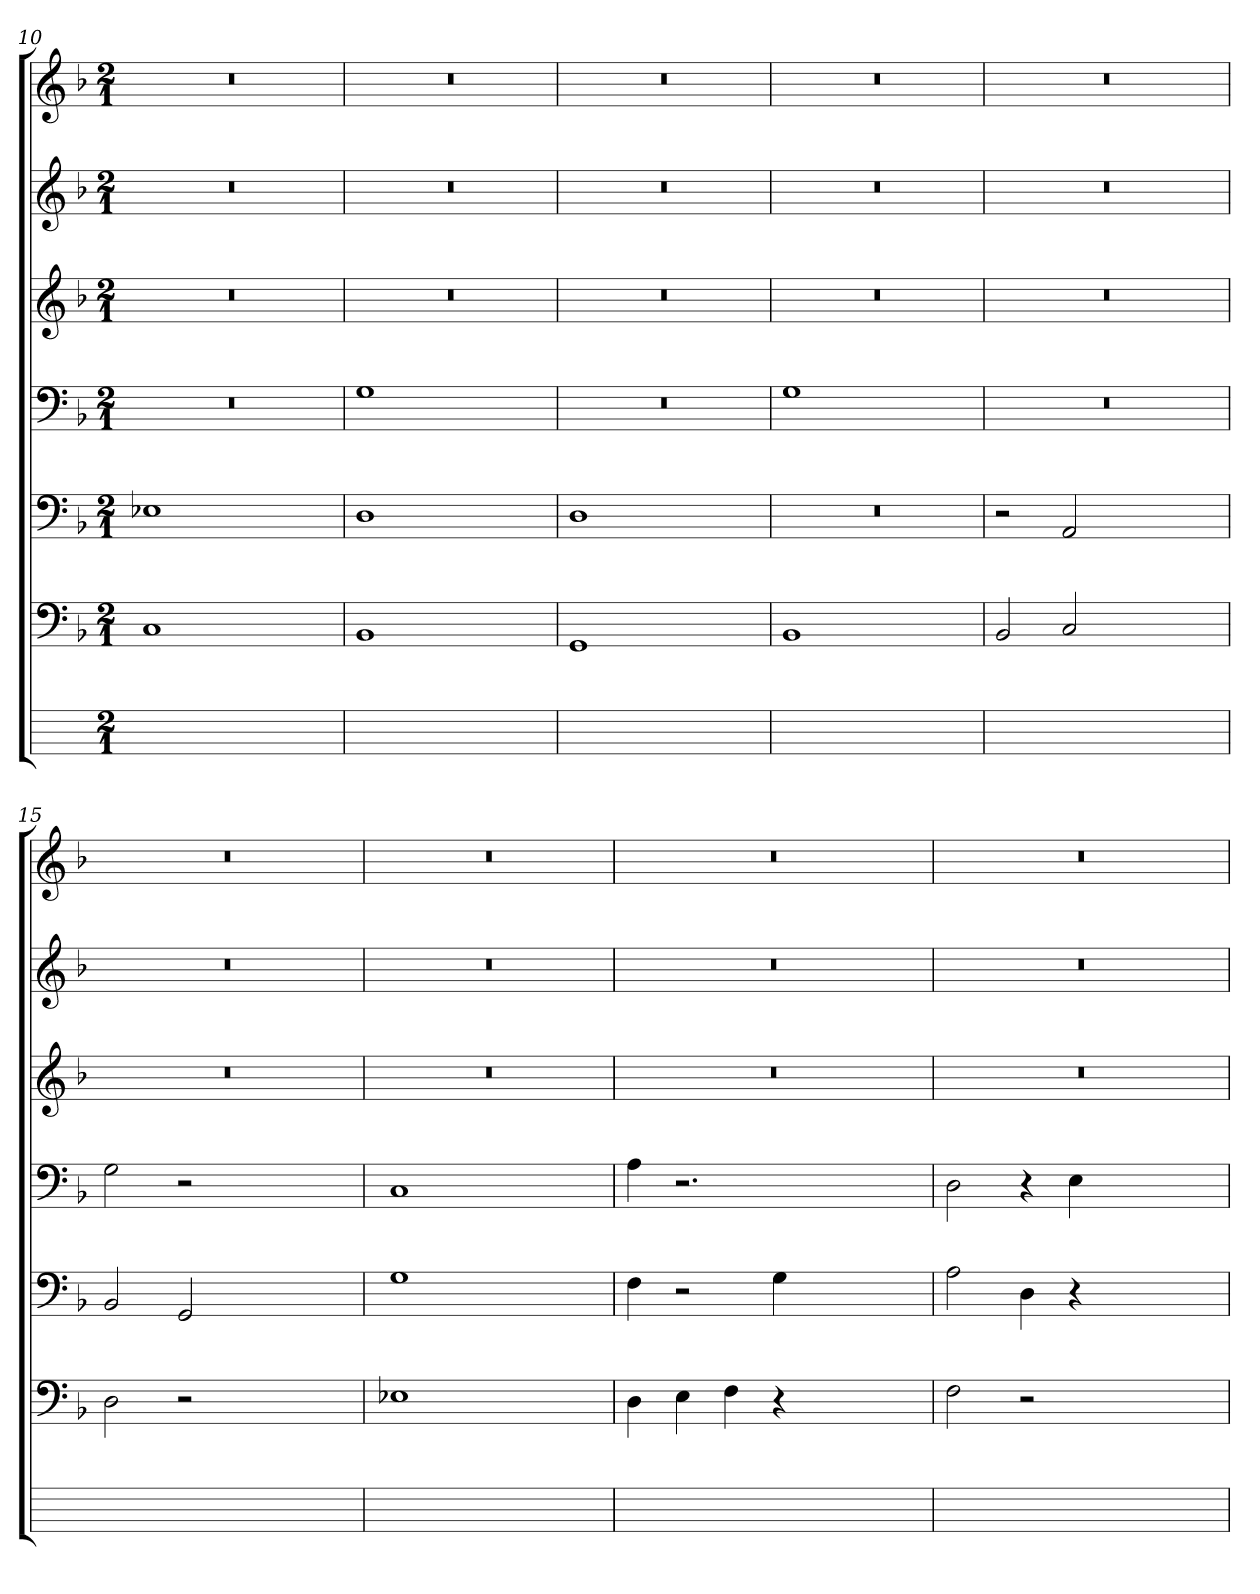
**kern	**kern	**kern	**kern	**kern	**kern	**kern
*part7	*part6	*part5	*part4	*part3	*part2	*part1
*staff7	*staff6	*staff5	*staff4	*staff3	*staff2	*staff1
*	*clefF4	*clefF4	*clefF4	*clefG2	*clefG2	*clefG2
*	*k[b-]	*k[b-]	*k[b-]	*k[b-]	*k[b-]	*k[b-]
*	*F:	*F:	*F:	*F:	*F:	*F:
*M2/1	*M2/1	*M2/1	*M2/1	*M2/1	*M2/1	*M2/1
=10	=10	=10	=10	=10	=10	=10
0ryy	1C	1E-X	0r	0r	0r	0r
.	1ryy	1ryy	.	.	.	.
=11	=11	=11	=11	=11	=11	=11
0ryy	1BB-	1D	1G	0r	0r	0r
.	1ryy	1ryy	1ryy	.	.	.
=12	=12	=12	=12	=12	=12	=12
0ryy	1GG	1Di	0r	0r	0r	0r
.	1ryy	1ryy	.	.	.	.
=13	=13	=13	=13	=13	=13	=13
0ryy	1BB-	0r	1G	0r	0r	0r
.	1ryy	.	1ryy	.	.	.
=14	=14	=14	=14	=14	=14	=14
0ryy	2BB-i	2r	0r	0r	0r	0r
.	2C	2AA	.	.	.	.
.	1ryy	1ryy	.	.	.	.
=15	=15	=15	=15	=15	=15	=15
0ryy	2D	2BB-	2Gi	0r	0r	0r
.	2r	2GG	2r	.	.	.
.	1ryy	1ryy	1ryy	.	.	.
=16	=16	=16	=16	=16	=16	=16
0ryy	1E-X	1G	1Cj	0r	0r	0r
.	1ryy	1ryy	1ryy	.	.	.
=17	=17	=17	=17	=17	=17	=17
0ryy	4D	4F	4A	0r	0r	0r
.	4EZ	2r	2.r	.	.	.
.	4F	.	.	.	.	.
.	4r	4G	.	.	.	.
.	1ryy	1ryy	1ryy	.	.	.
=18	=18	=18	=18	=18	=18	=18
0ryy	2Fi	2A	2Dj	0r	0r	0r
.	2r	4D	4r	.	.	.
.	.	4r	4EZ	.	.	.
.	1ryy	1ryy	1ryy	.	.	.
=	=	=	=	=	=	=
*-	*-	*-	*-	*-	*-	*-
